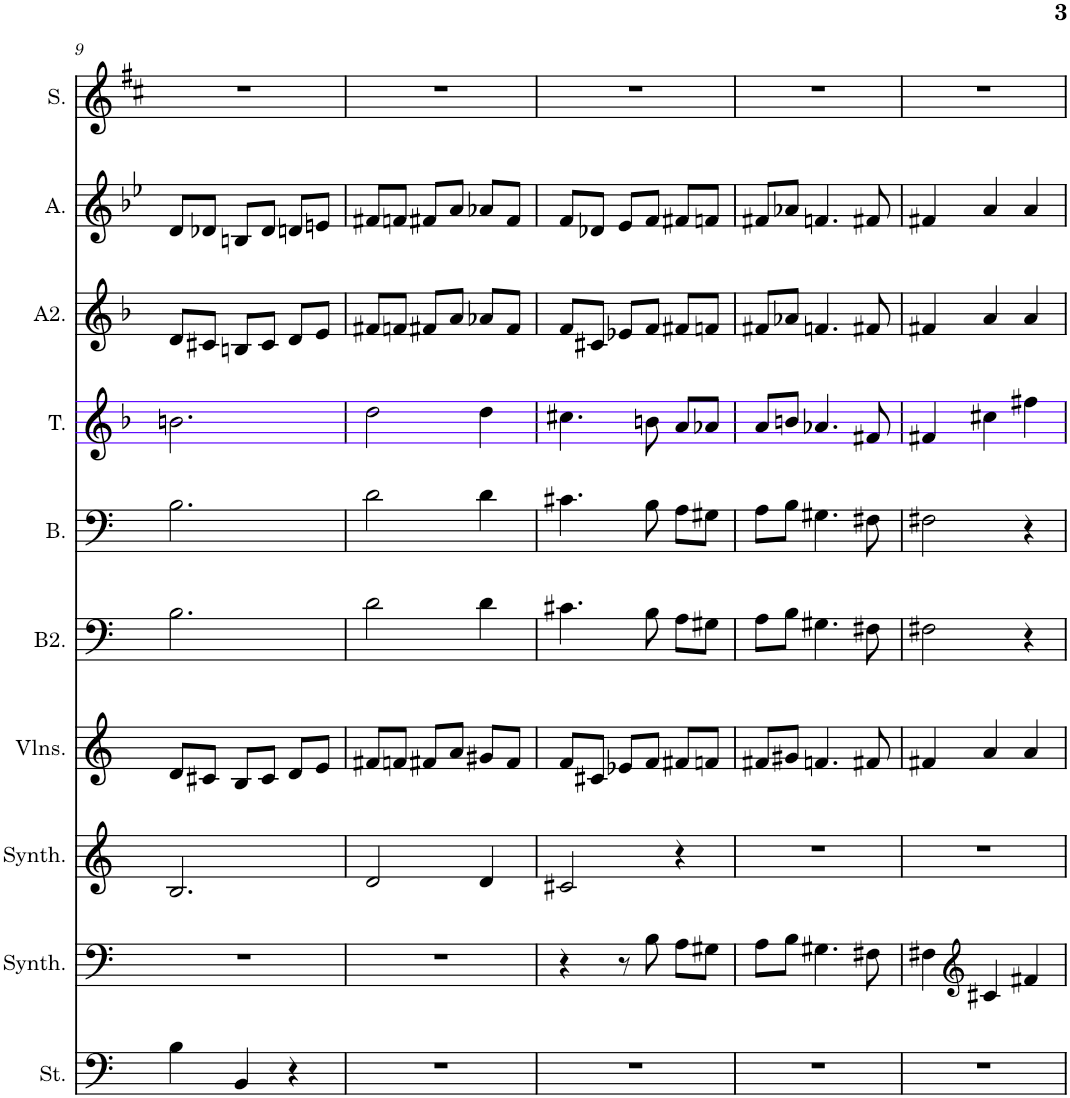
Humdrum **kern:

**kern	**kern	**kern	**kern	**kern	**kern	**kern	**kern	**kern	**kern
*part10	*part9	*part8	*part7	*part6	*part5	*part4	*part3	*part2	*part1
*staff10	*staff9	*staff8	*staff7	*staff6	*staff5	*staff4	*staff3	*staff2	*staff1
*I"Cordes, D'Bass/Strings, etc	*I"Synthétiseur d'instruments à cordes, Synth strings, etc	*I"Synthétiseur d'instruments à cordes, Synth strings 2	*I"Violons, 1st violins	*I"Basse 2	*I"Basse	*I"Tenor	*I"Alto 2	*I"Alto	*I"Soprano
*I'St.	*I'Synth.	*I'Synth.	*I'Vlns.	*I'B2.	*I'B.	*I'T.	*I'A2.	*I'A.	*I'S.
!!LO:PB:g=z
*clefF4	*clefF4	*clefG2	*clefG2	*clefF4	*clefF4	*clefG2	*clefG2	*clefG2	*clefG2
*k[]	*k[]	*k[]	*k[]	*k[]	*k[]	*k[b-]	*k[b-]	*k[b-e-]	*k[f#c#]
*M3/4	*M3/4	*M3/4	*M3/4	*M3/4	*M3/4	*M3/4	*M3/4	*M3/4	*M3/4
=9	=9	=9	=9	=9	=9	=9	=9	=9	=9
4B\	2.r	2.B/	8d/L	2.B\	2.B\	2.bn\	8d/L	8d/L	2.r
.	.	.	8c#X/J	.	.	.	8c#X/J	8d-X/J	.
4BB/	.	.	8B/L	.	.	.	8Bn/L	8Bn/L	.
.	.	.	8c#/J	.	.	.	8c#/J	8d-/J	.
4r	.	.	8d/L	.	.	.	8d/L	8dn/L	.
.	.	.	8e/J	.	.	.	8e/J	8en/J	.
=10	=10	=10	=10	=10	=10	=10	=10	=10	=10
2.r	2.r	2d/	8f#X/L	2d\	2d\	2dd\	8f#X/L	8f#X/L	2.r
.	.	.	8fn/J	.	.	.	8fn/J	8fn/J	.
.	.	.	8f#X/L	.	.	.	8f#X/L	8f#X/L	.
.	.	.	8a/J	.	.	.	8a/J	8a/J	.
.	.	4d/	8g#X/L	4d\	4d\	4dd\	8a-X/L	8a-X/L	.
.	.	.	8f#/J	.	.	.	8f#/J	8f#/J	.
=11	=11	=11	=11	=11	=11	=11	=11	=11	=11
2.r	4r	2c#X/	8f/L	4.c#X\	4.c#X\	4.cc#X\	8f/L	8f/L	2.r
.	.	.	8c#X/J	.	.	.	8c#X/J	8d-X/J	.
.	8r	.	8e-X/L	.	.	.	8e-X/L	8e-/L	.
.	8B\	.	8f/J	8B\	8B\	8bn\	8f/J	8f/J	.
.	8A\L	4r	8f#X/L	8A\L	8A\L	8a/L	8f#X/L	8f#X/L	.
.	8G#X\J	.	8fn/J	8G#X\J	8G#X\J	8a-X/J	8fn/J	8fn/J	.
=12	=12	=12	=12	=12	=12	=12	=12	=12	=12
2.r	8A\L	2.r	8f#X/L	8A\L	8A\L	8a/L	8f#X/L	8f#X/L	2.r
.	8B\J	.	8g#X/J	8B\J	8B\J	8bn/J	8a-X/J	8a-X/J	.
.	4.G#X\	.	4.fn/	4.G#X\	4.G#X\	4.a-X/	4.fn/	4.fn/	.
.	8F#X\	.	8f#X/	8F#X\	8F#X\	8f#X/	8f#X/	8f#X/	.
=13	=13	=13	=13	=13	=13	=13	=13	=13	=13
2.r	4F#X\	2.r	4f#X/	2F#X\	2F#X\	4f#X/	4f#X/	4f#X/	2.r
*	*clefG2	*	*	*	*	*	*	*	*
.	4c#X/	.	4a/	.	.	4cc#X\	4a/	4a/	.
.	4f#X/	.	4a/	4r	4r	4ff#X\	4a/	4a/	.
=	=	=	=	=	=	=	=	=	=
*-	*-	*-	*-	*-	*-	*-	*-	*-	*-
